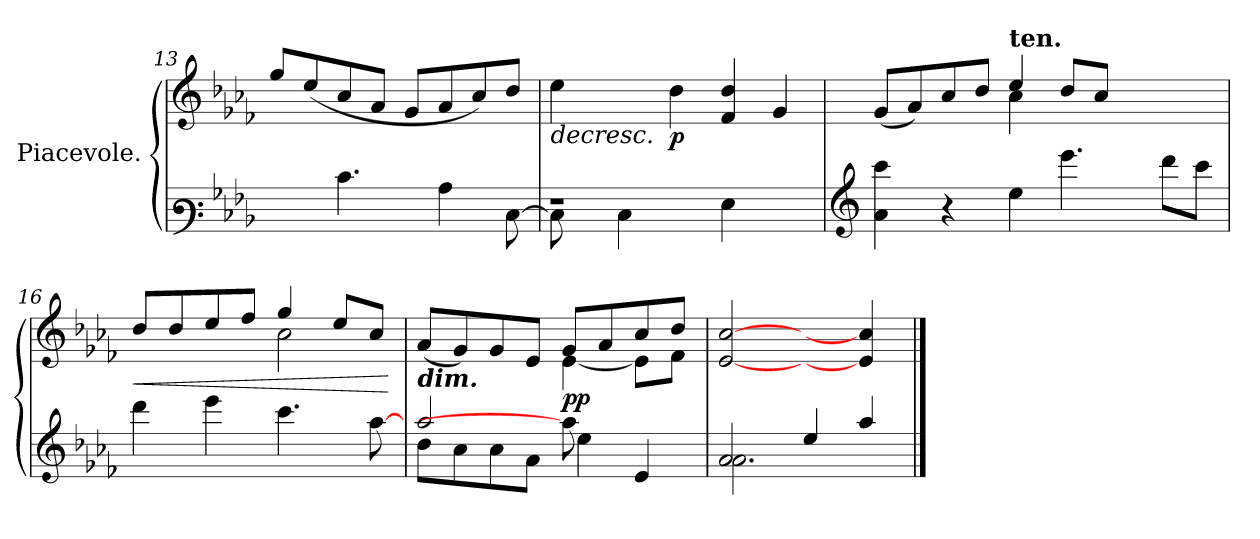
**kern	**kern	**dynam
*part1	*part1	*part1
*staff2	*staff1	*staff1/2
*I"Piacevole.	*	*
*clefF3	*clefG3	*
*k[b-e-a-d-]	*k[b-e-a-d-]	*
=13	=13	=13
4ryy	8ee-/L	.
.	(<8cc/	.
4.e-\	8a-/	.
.	8f/J	.
.	8e-/L	.
4c\	8f/	.
.	8a-/)	.
[8E-\	8b-/J	.
=14	=14	=14
*^	*	*
*	*^	*	*
!	!	!	!	!LO:HP:b
8E-\]	2.ryy	1r	4cc\	>
8ryy	.	.	.	.
4E-\	.	.	4ryy	.
!	!	!	!	!LO:DY:b
4ryy	.	.	4b-\	p
2ryy	4G\	.	4d-/ 4b-/	.
.	4ryy	4ryy	4e-/	.
*v	*v	*v	*	*
!!LO:LB:g=z
=15	=15	=15
*clefG3	*	*
*	*^	*
4f\ 4aa-\	(<8e-/L	2ryy	.
.	8f/)	.	.
4r	8a-/	.	.
.	8b-/J	.	.
!	!LO:TX:a:B:t=ten.	!	!
4cc\	4cc/	4a-\	.
4.ccc\	8b-/L	4.ryy	.
.	8a-/J	.	.
.	4.ryy	.	.
8bb-\L	.	4ryy	.
8aa-\J	.	.	.
=16	=16	=16	=16
!	!	!	!LO:HP:b
4bb-\	8b-/L	2ryy	<
.	8b-/	.	.
4ccc\	8cc/	.	.
.	8dd-/J	.	.
4.aa-\	4ee-/	2a-\	.
.	8cc/L	.	.
[8ff\	8a-/J	.	]
*	*v	*v	*
.	.	[
=17	=17	=17
*^	*^	*
!	!	!LO:TX:b:Bi:t=dim.	!	!
2ff/	8b-\L	(<8f/L	2ryy	.
.	8a-\	8e-/)	.	.
.	8a-\	8e-/	.	.
.	8f\J	8c/J	.	.
!	!	!	!	!LO:DY:b
!	!	!	!	!LO:DY:n=1:b
8ff\]	4cc\	8e-/L	[<4c\	p p
4.ryy	.	8f/	.	.
.	4c/	8a-/	8c\L]	.
.	.	8b-/J	8d-\J	.
*	*	*v	*v	*
=18	=18	=18	=18
2f/	2.f\	[<2c/ [>2a-/	.
4cc/	.	4ryy	.
4ff/	4ryy	4c/] 4a-/]	.
*v	*v	*	*
==	==	==
*-	*-	*-
